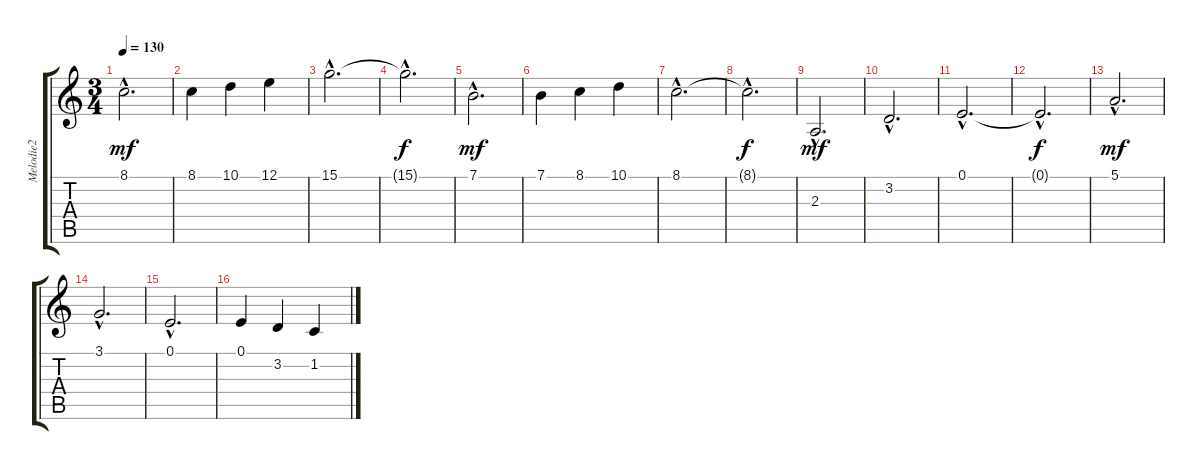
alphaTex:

\track ("Melodie2" "Melodie2") {instrument stringensemble1}
\staff {score tabs}
\tuning (E4 B3 G3 D3 A2 E2) {hide}
\ts (3 4)
\tempo 130
\clef g2
\ks c
8.1{hac}.2{d dy mf} |
8.1.4 10.1.4 12.1.4 |
15.1{hac}.2{d} |
15.1{hac t}.2{d dy f} |
7.1{hac}.2{d dy mf} |
7.1.4 8.1.4 10.1.4 |
8.1{hac}.2{d} |
8.1{hac t}.2{d dy f} |
2.3{hac}.2{d dy mf} |
3.2{hac}.2{d} |
0.1{hac}.2{d} |
0.1{hac t}.2{d dy f} |
5.1{hac}.2{d dy mf} |
3.1{hac}.2{d} |
0.1{hac}.2{d} |
0.1.4 3.2.4 1.2.4
